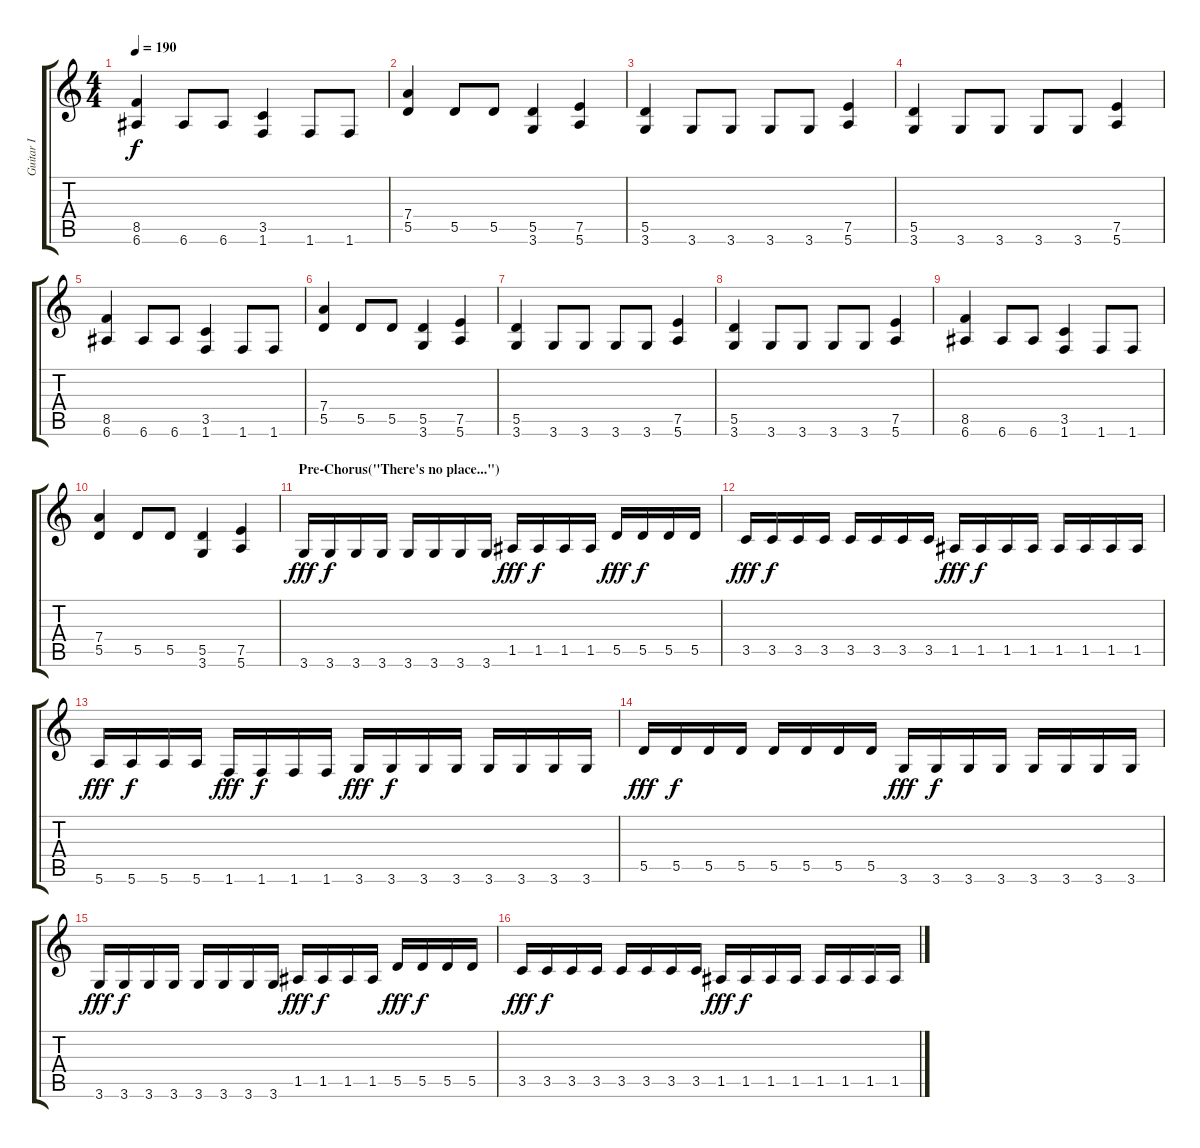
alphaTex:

\track ("Guitar I" "Guitar I") {instrument overdrivenguitar}
\staff {score tabs}
\tuning (E4 B3 G3 D3 A2 E2) {hide}
\ts (4 4)
\tempo 190
\clef g2
\ks c
(8.5 6.6).4{dy f} 6.6.8 6.6.8 (3.5 1.6).4 1.6.8 1.6.8 |
(7.4 5.5).4 5.5.8 5.5.8 (5.5 3.6).4 (7.5 5.6).4 |
(5.5 3.6).4 3.6.8 3.6.8 3.6.8 3.6.8 (7.5 5.6).4 |
(5.5 3.6).4 3.6.8 3.6.8 3.6.8 3.6.8 (7.5 5.6).4 |
(8.5 6.6).4 6.6.8 6.6.8 (3.5 1.6).4 1.6.8 1.6.8 |
(7.4 5.5).4 5.5.8 5.5.8 (5.5 3.6).4 (7.5 5.6).4 |
(5.5 3.6).4 3.6.8 3.6.8 3.6.8 3.6.8 (7.5 5.6).4 |
(5.5 3.6).4 3.6.8 3.6.8 3.6.8 3.6.8 (7.5 5.6).4 |
(8.5 6.6).4 6.6.8 6.6.8 (3.5 1.6).4 1.6.8 1.6.8 |
(7.4 5.5).4 5.5.8 5.5.8 (5.5 3.6).4 (7.5 5.6).4 |
\section ("" "Pre-Chorus(\"There's no place...\")")
3.6.16{dy fff} 3.6.16{dy f} 3.6.16 3.6.16 3.6.16 3.6.16 3.6.16 3.6.16 1.5.16{dy fff} 1.5.16{dy f} 1.5.16 1.5.16 5.5.16{dy fff} 5.5.16{dy f} 5.5.16 5.5.16 |
3.5.16{dy fff} 3.5.16{dy f} 3.5.16 3.5.16 3.5.16 3.5.16 3.5.16 3.5.16 1.5.16{dy fff} 1.5.16{dy f} 1.5.16 1.5.16 1.5.16 1.5.16 1.5.16 1.5.16 |
5.6.16{dy fff} 5.6.16{dy f} 5.6.16 5.6.16 1.6.16{dy fff} 1.6.16{dy f} 1.6.16 1.6.16 3.6.16{dy fff} 3.6.16{dy f} 3.6.16 3.6.16 3.6.16 3.6.16 3.6.16 3.6.16 |
5.5.16{dy fff} 5.5.16{dy f} 5.5.16 5.5.16 5.5.16 5.5.16 5.5.16 5.5.16 3.6.16{dy fff} 3.6.16{dy f} 3.6.16 3.6.16 3.6.16 3.6.16 3.6.16 3.6.16 |
3.6.16{dy fff} 3.6.16{dy f} 3.6.16 3.6.16 3.6.16 3.6.16 3.6.16 3.6.16 1.5.16{dy fff} 1.5.16{dy f} 1.5.16 1.5.16 5.5.16{dy fff} 5.5.16{dy f} 5.5.16 5.5.16 |
3.5.16{dy fff} 3.5.16{dy f} 3.5.16 3.5.16 3.5.16 3.5.16 3.5.16 3.5.16 1.5.16{dy fff} 1.5.16{dy f} 1.5.16 1.5.16 1.5.16 1.5.16 1.5.16 1.5.16
